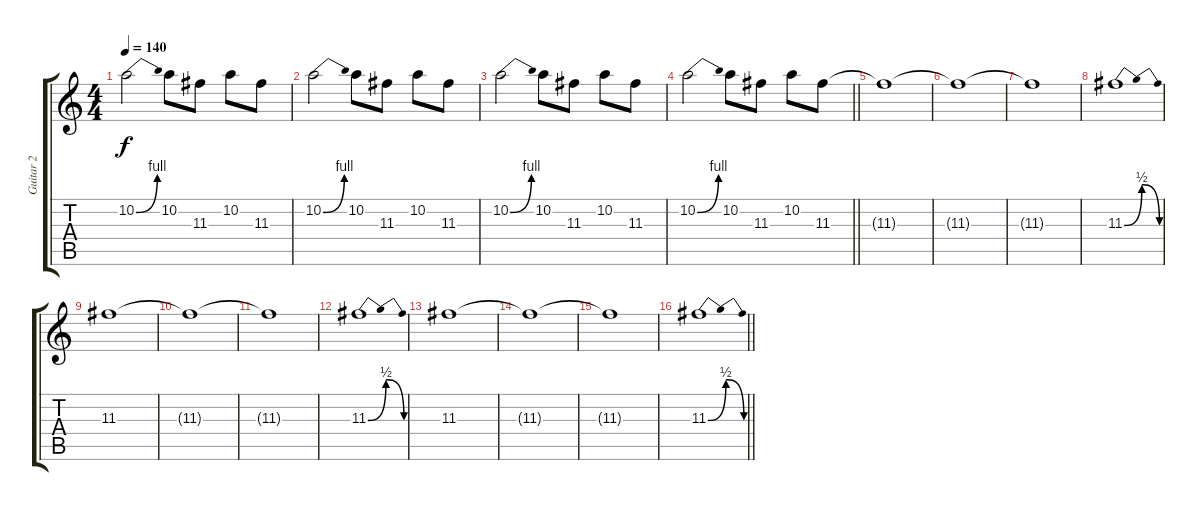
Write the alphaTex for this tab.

\track ("Guitar 2" "Guitar 2") {instrument overdrivenguitar}
\staff {score tabs}
\tuning (E4 B3 G3 D3 A2 E2) {hide}
\ts (4 4)
\tempo 140
\clef g2
\ks c
10.2{be (bend 0 0 60 4)}.2{dy f} 10.2.8 11.3.8 10.2.8 11.3.8 |
10.2{be (bend 0 0 60 4)}.2 10.2.8 11.3.8 10.2.8 11.3.8 |
10.2{be (bend 0 0 60 4)}.2 10.2.8 11.3.8 10.2.8 11.3.8 |
\barLineRight lightlight
10.2{be (bend 0 0 60 4)}.2 10.2.8 11.3.8 10.2.8 11.3.8 |
11.3{t}.1 |
11.3{t}.1 |
11.3{t}.1 |
11.3{be (bendrelease 0 0 30 2 50 2 60 0)}.1 |
11.3.1 |
11.3{t}.1 |
11.3{t}.1 |
11.3{be (bendrelease 0 0 30 2 50 2 60 0)}.1 |
11.3.1 |
11.3{t}.1 |
11.3{t}.1 |
\barLineRight lightlight
11.3{be (bendrelease 0 0 30 2 50 2 60 0)}.1
